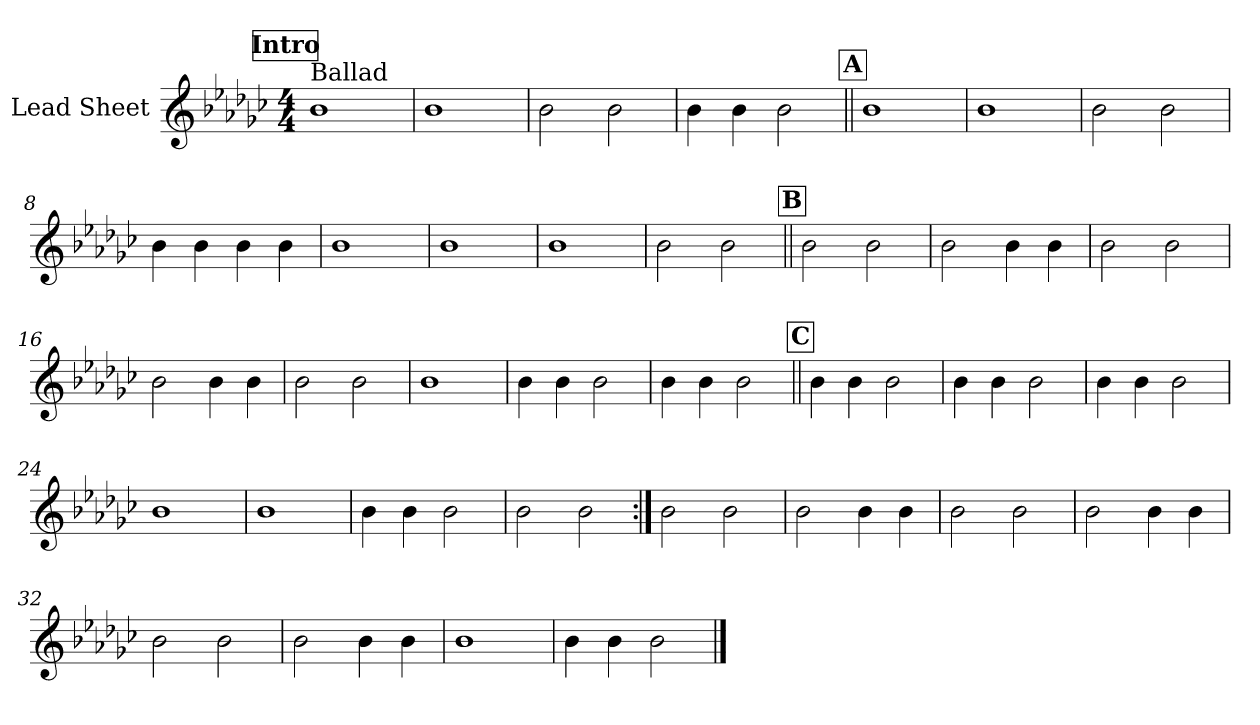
**kern
*part1
*staff1
*I"Lead Sheet
*clefG2
*k[b-e-a-d-g-c-]
*G-:
*M4/4
*MM75
!!LO:REH:place=s1:a:fs=14:t=Intro
=1
!LO:TX:a:t=Ballad
1b-
=2
1b-
=3
2b-\
2b-\
=4
4b-\
4b-\
2b-\
!!LO:LB:g=z
!!LO:REH:place=s1:a:fs=14:t=A
=5||
1b-
=6
1b-
=7
2b-\
2b-\
=8
4b-\
4b-\
4b-\
4b-\
!!LO:LB:g=z
=9
1b-
=10
1b-
=11
1b-
=12
2b-\
2b-\
!!LO:LB:g=z
!!LO:REH:place=s1:a:fs=14:t=B
=13||
2b-\
2b-\
=14
2b-\
4b-\
4b-\
=15
2b-\
2b-\
=16
2b-\
4b-\
4b-\
!!LO:LB:g=z
=17
2b-\
2b-\
=18
1b-
=19
4b-\
4b-\
2b-\
=20
4b-\
4b-\
2b-\
!!LO:LB:g=z
!!LO:REH:place=s1:a:fs=14:t=C
=21||
4b-\
4b-\
2b-\
=22
4b-\
4b-\
2b-\
=23
4b-\
4b-\
2b-\
=24
1b-
!!LO:LB:g=z
=25
1b-
=26
4b-\
4b-\
2b-\
=27
2b-\
2b-\
!!LO:LB:g=z
=28:|!
2b-\
2b-\
=29
2b-\
4b-\
4b-\
=30
2b-\
2b-\
=31
2b-\
4b-\
4b-\
!!LO:LB:g=z
=32
2b-\
2b-\
=33
2b-\
4b-\
4b-\
=34
1b-
=35
4b-\
4b-\
2b-\
==
*-
